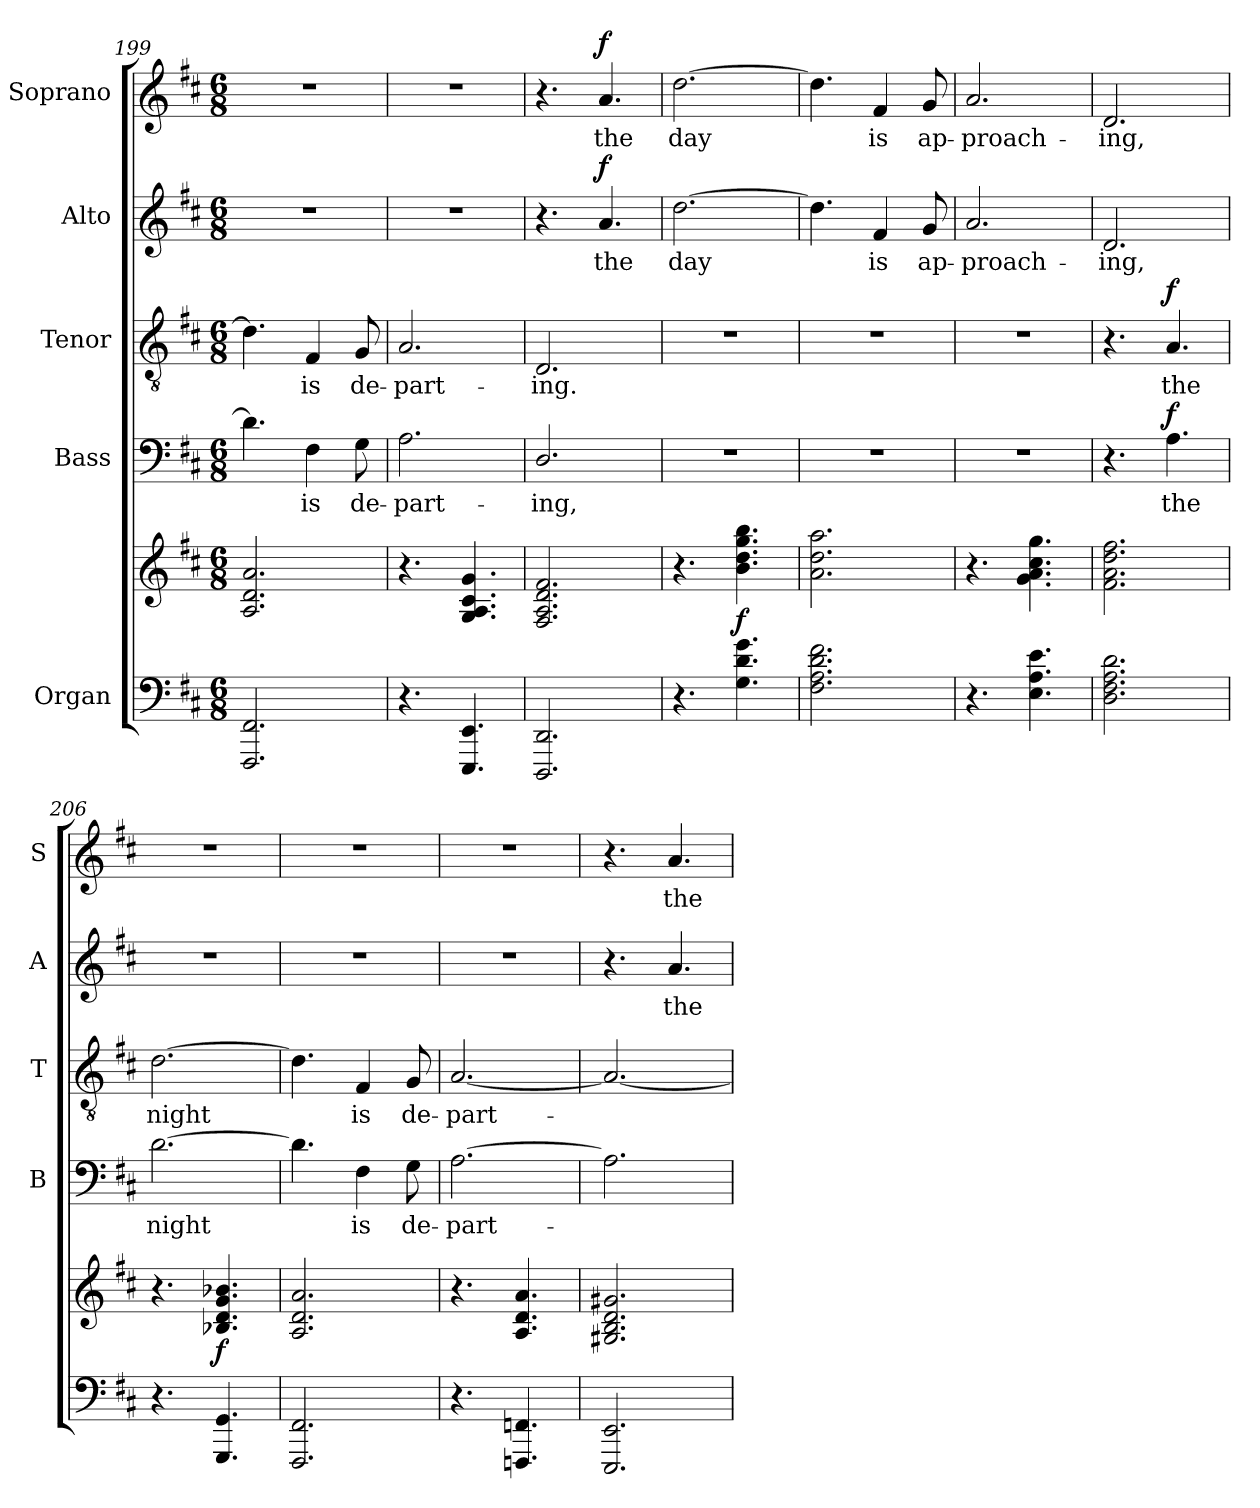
**kern	**kern	**dynam	**kern	**text	**dynam	**kern	**text	**dynam	**kern	**text	**dynam	**kern	**text	**dynam
*part5	*part5	*part5	*part4	*part4	*part4	*part3	*part3	*part3	*part2	*part2	*part2	*part1	*part1	*part1
*staff6	*staff5	*staff5/6	*staff4	*staff4	*staff4	*staff3	*staff3	*staff3	*staff2	*staff2	*staff2	*staff1	*staff1	*staff1
*I"Organ	*	*	*I"Bass	*	*	*I"Tenor	*	*	*I"Alto	*	*	*I"Soprano	*	*
*	*	*	*I'B	*	*	*I'T	*	*	*I'A	*	*	*I'S	*	*
*clefF4	*clefG2	*	*clefF4	*	*	*clefGv2	*	*	*clefG2	*	*	*clefG2	*	*
*k[f#c#]	*k[f#c#]	*	*k[f#c#]	*	*	*k[f#c#]	*	*	*k[f#c#]	*	*	*k[f#c#]	*	*
*D:	*D:	*	*D:	*	*	*D:	*	*	*D:	*	*	*D:	*	*
*M6/8	*M6/8	*	*M6/8	*	*	*M6/8	*	*	*M6/8	*	*	*M6/8	*	*
=199	=199	=199	=199	=199	=199	=199	=199	=199	=199	=199	=199	=199	=199	=199
2.FFF#/ 2.FF#/	2.A/ 2.d/ 2.a/	.	4.d\]	.	.	4.d\]	.	.	2.r	.	.	2.r	.	.
!	!	!	!	!LO:LY:b	!	!	!LO:LY:b	!	!	!	!	!	!	!
.	.	.	4F#\	is	.	4F#/	is	.	.	.	.	.	.	.
!	!	!	!	!LO:LY:b	!	!	!LO:LY:b	!	!	!	!	!	!	!
.	.	.	8G\	de-	.	8G/	de-	.	.	.	.	.	.	.
=200	=200	=200	=200	=200	=200	=200	=200	=200	=200	=200	=200	=200	=200	=200
!	!	!	!	!LO:LY:b	!	!	!LO:LY:b	!	!	!	!	!	!	!
4.r	4.r	.	2.A\	-part-	.	2.A/	-part-	.	2.r	.	.	2.r	.	.
4.EEE/ 4.EE/	4.G/ 4.A/ 4.c#/ 4.g/	.	.	.	.	.	.	.	.	.	.	.	.	.
=201	=201	=201	=201	=201	=201	=201	=201	=201	=201	=201	=201	=201	=201	=201
!	!	!	!	!LO:LY:b	!	!	!LO:LY:b	!	!	!	!	!	!	!
2.DDD/ 2.DD/	2.F#/ 2.A/ 2.d/ 2.f#/	.	2.D/	-ing,	.	2.D/	-ing.	.	4.r	.	.	4.r	.	.
!	!	!	!	!	!	!	!	!	!	!LO:LY:b	!LO:DY:b	!	!LO:LY:b	!LO:DY:b
.	.	.	.	.	.	.	.	.	4.a/	the	f	4.a/	the	f
=202	=202	=202	=202	=202	=202	=202	=202	=202	=202	=202	=202	=202	=202	=202
!	!	!	!	!	!	!	!	!	!	!LO:LY:b	!	!	!LO:LY:b	!
4.r	4.r	.	2.r	.	.	2.r	.	.	[2.dd\	day	.	[2.dd\	day	.
!	!	!LO:DY:b	!	!	!	!	!	!	!	!	!	!	!	!
4.G\ 4.d\ 4.g\	4.b\ 4.dd\ 4.gg\ 4.bb\	f	.	.	.	.	.	.	.	.	.	.	.	.
=203	=203	=203	=203	=203	=203	=203	=203	=203	=203	=203	=203	=203	=203	=203
2.F#\ 2.A\ 2.d\ 2.f#\	2.a\ 2.dd\ 2.aa\	.	2.r	.	.	2.r	.	.	4.dd\]	.	.	4.dd\]	.	.
!	!	!	!	!	!	!	!	!	!	!LO:LY:b	!	!	!LO:LY:b	!
.	.	.	.	.	.	.	.	.	4f#/	is	.	4f#/	is	.
!	!	!	!	!	!	!	!	!	!	!LO:LY:b	!	!	!LO:LY:b	!
.	.	.	.	.	.	.	.	.	8g/	ap-	.	8g/	ap-	.
=204	=204	=204	=204	=204	=204	=204	=204	=204	=204	=204	=204	=204	=204	=204
!	!	!	!	!	!	!	!	!	!	!LO:LY:b	!	!	!LO:LY:b	!
4.r	4.r	.	2.r	.	.	2.r	.	.	2.a/	-proach-	.	2.a/	-proach-	.
4.E\ 4.A\ 4.e\	4.g\ 4.a\ 4.cc#\ 4.gg\	.	.	.	.	.	.	.	.	.	.	.	.	.
=205	=205	=205	=205	=205	=205	=205	=205	=205	=205	=205	=205	=205	=205	=205
!	!	!	!	!	!	!	!	!	!	!LO:LY:b	!	!	!LO:LY:b	!
2.D\ 2.F#\ 2.A\ 2.d\	2.f#\ 2.a\ 2.dd\ 2.ff#\	.	4.r	.	.	4.r	.	.	2.d/	-ing,	.	2.d/	-ing,	.
!	!	!	!	!LO:LY:b	!LO:DY:b	!	!LO:LY:b	!LO:DY:b	!	!	!	!	!	!
.	.	.	4.A\	the	f	4.A/	the	f	.	.	.	.	.	.
=206	=206	=206	=206	=206	=206	=206	=206	=206	=206	=206	=206	=206	=206	=206
!	!	!	!	!LO:LY:b	!	!	!LO:LY:b	!	!	!	!	!	!	!
4.r	4.r	.	[2.d\	night	.	[2.d\	night	.	2.r	.	.	2.r	.	.
!	!	!LO:DY:b	!	!	!	!	!	!	!	!	!	!	!	!
4.GGG/ 4.GG/	4.B-X/ 4.d/ 4.g/ 4.b-X/	f	.	.	.	.	.	.	.	.	.	.	.	.
!!LO:PB:g=z
=207	=207	=207	=207	=207	=207	=207	=207	=207	=207	=207	=207	=207	=207	=207
2.FFF#/ 2.FF#/	2.A/ 2.d/ 2.a/	.	4.d\]	.	.	4.d\]	.	.	2.r	.	.	2.r	.	.
!	!	!	!	!LO:LY:b	!	!	!LO:LY:b	!	!	!	!	!	!	!
.	.	.	4F#\	is	.	4F#/	is	.	.	.	.	.	.	.
!	!	!	!	!LO:LY:b	!	!	!LO:LY:b	!	!	!	!	!	!	!
.	.	.	8G\	de-	.	8G/	de-	.	.	.	.	.	.	.
=208	=208	=208	=208	=208	=208	=208	=208	=208	=208	=208	=208	=208	=208	=208
!	!	!	!	!LO:LY:b	!	!	!LO:LY:b	!	!	!	!	!	!	!
4.r	4.r	.	[2.A\	-part-	.	[2.A/	-part-	.	2.r	.	.	2.r	.	.
4.FFFn/ 4.FFn/	4.A/ 4.d/ 4.a/	.	.	.	.	.	.	.	.	.	.	.	.	.
=209	=209	=209	=209	=209	=209	=209	=209	=209	=209	=209	=209	=209	=209	=209
2.EEE/ 2.EE/	2.G#X/ 2.B/ 2.d/ 2.g#X/	.	2.A\]	.	.	2.A/_	.	.	4.r	.	.	4.r	.	.
!	!	!	!	!	!	!	!	!	!	!LO:LY:b	!	!	!LO:LY:b	!
.	.	.	.	.	.	.	.	.	4.a/	the	.	4.a/	the	.
=	=	=	=	=	=	=	=	=	=	=	=	=	=	=
*-	*-	*-	*-	*-	*-	*-	*-	*-	*-	*-	*-	*-	*-	*-
